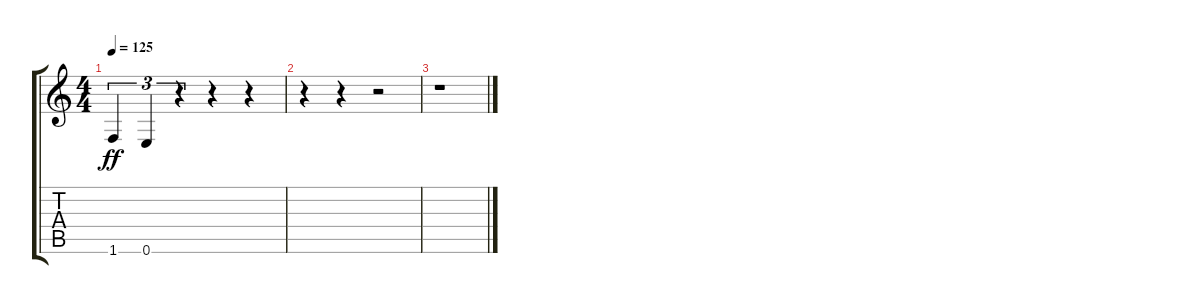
\track "" {instrument electricbasspick}
\staff {score tabs}
\tuning (E4 B3 G3 D3 A2 E2) {hide}
\ts (4 4)
\tempo 125
\clef g2
\ks c
1.6.4{tu (3 2) dy ff} 0.6.4{tu (3 2)} r.4{tu (3 2)} r.4 r.4 |
r.4 r.4 r.2 |
r.1
